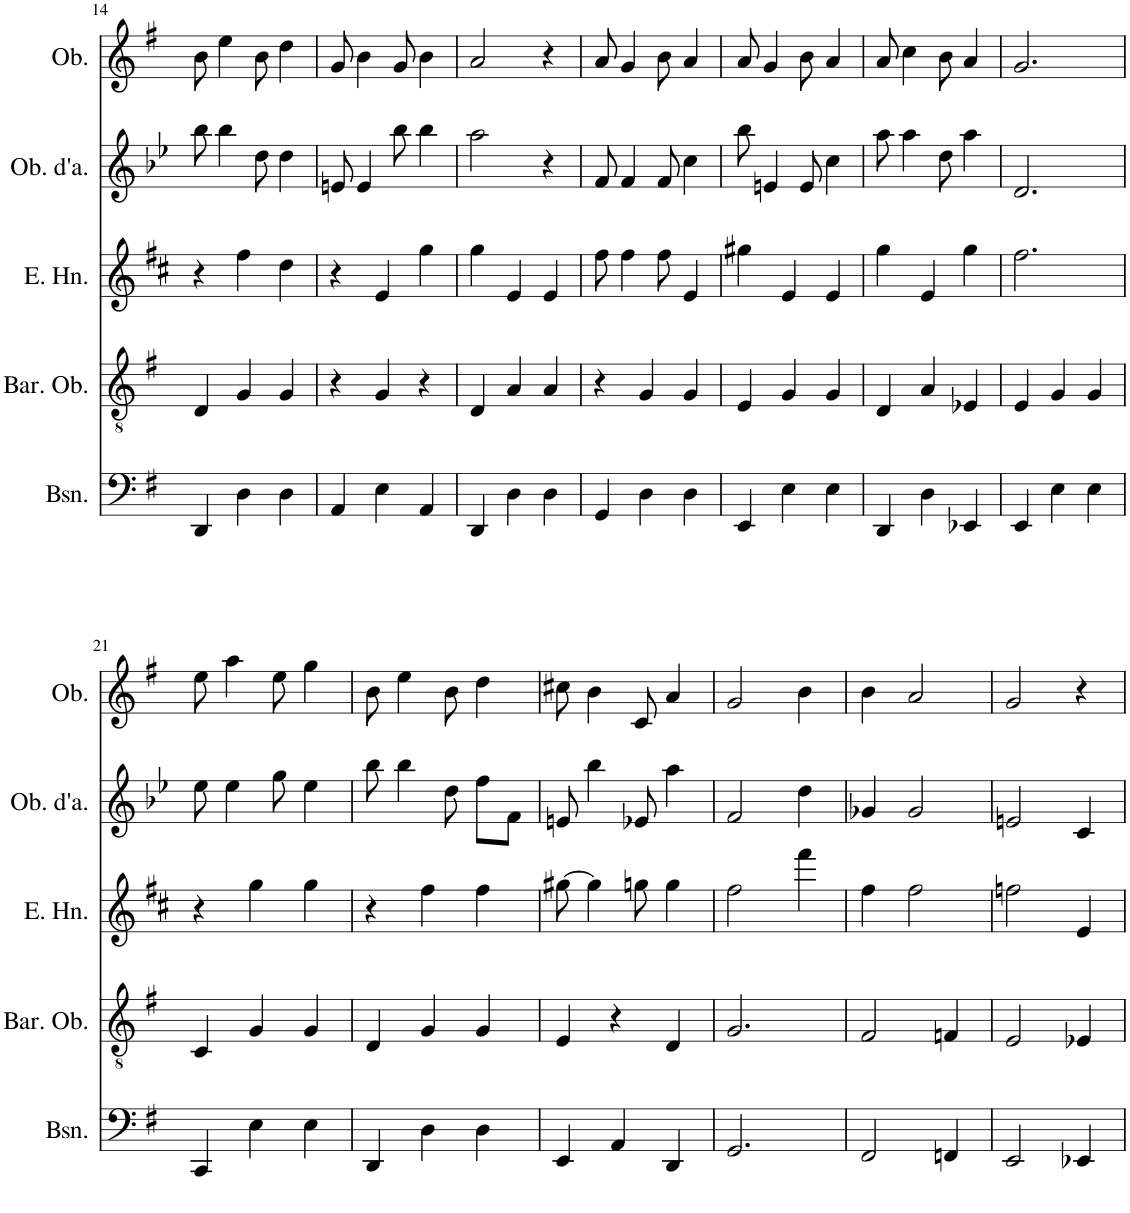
**kern	**kern	**kern	**kern	**kern
*part5	*part4	*part3	*part2	*part1
*staff5	*staff4	*staff3	*staff2	*staff1
*I"Bassoon	*I"Baritone Oboe	*I"English Horn	*I"Oboe d'amore	*I"Oboe
*I'Bsn.	*I'Bar. Ob.	*I'E. Hn.	*I'Ob. d'a.	*I'Ob.
!!LO:PB:g=z
*clefF4	*clefGv2	*clefG2	*clefG2	*clefG2
*	*	*Trd4c7	*Trd2c3	*
*k[f#]	*k[f#]	*k[f#c#]	*k[b-e-]	*k[f#]
*M3/4	*M3/4	*M3/4	*M3/4	*M3/4
=14	=14	=14	=14	=14
4DD/	4D/	4r	8bb-\	8b\
.	.	.	4bb-\	4ee\
4D\	4G/	4ff#\	.	.
.	.	.	8dd\	8b\
4D\	4G/	4dd\	4dd\	4dd\
=15	=15	=15	=15	=15
4AA/	4r	4r	8en/	8g/
.	.	.	4e/	4b\
4E\	4G/	4e/	.	.
.	.	.	8bb-\	8g/
4AA/	4r	4gg\	4bb-\	4b\
=16	=16	=16	=16	=16
4DD/	4D/	4gg\	2aa\	2a/
4D\	4A/	4e/	.	.
4D\	4A/	4e/	4r	4r
=17	=17	=17	=17	=17
4GG/	4r	8ff#\	8f/	8a/
.	.	4ff#\	4f/	4g/
4D\	4G/	.	.	.
.	.	8ff#\	8f/	8b\
4D\	4G/	4e/	4cc\	4a/
=18	=18	=18	=18	=18
4EE/	4E/	4gg#X\	8bb-\	8a/
.	.	.	4en/	4g/
4E\	4G/	4e/	.	.
.	.	.	8e/	8b\
4E\	4G/	4e/	4cc\	4a/
=19	=19	=19	=19	=19
4DD/	4D/	4gg\	8aa\	8a/
.	.	.	4aa\	4cc\
4D\	4A/	4e/	.	.
.	.	.	8dd\	8b\
4EE-X/	4E-X/	4gg\	4aa\	4a/
=20	=20	=20	=20	=20
4EE/	4E/	2.ff#\	2.d/	2.g/
4E\	4G/	.	.	.
4E\	4G/	.	.	.
!!LO:LB:g=z
=21	=21	=21	=21	=21
4CC/	4C/	4r	8ee-\	8ee\
.	.	.	4ee-\	4aa\
4E\	4G/	4gg\	.	.
.	.	.	8gg\	8ee\
4E\	4G/	4gg\	4ee-\	4gg\
=22	=22	=22	=22	=22
4DD/	4D/	4r	8bb-\	8b\
.	.	.	4bb-\	4ee\
4D\	4G/	4ff#\	.	.
.	.	.	8dd\	8b\
4D\	4G/	4ff#\	8ff\L	4dd\
.	.	.	8f\J	.
=23	=23	=23	=23	=23
4EE/	4E/	[8gg#X\	8en/	8cc#X\
.	.	4gg#\]	4bb-\	4b\
4AA/	4r	.	.	.
.	.	8ggn\	8e-X/	8c/
4DD/	4D/	4gg\	4aa\	4a/
=24	=24	=24	=24	=24
2.GG/	2.G/	2ff#\	2f/	2g/
.	.	4fff#\	4dd\	4b\
=25	=25	=25	=25	=25
2FF#/	2F#/	4ff#\	4g-X/	4b\
.	.	2ff#\	2g-/	2a/
4FFn/	4Fn/	.	.	.
=26	=26	=26	=26	=26
2EE/	2E/	2ffn\	2en/	2g/
4EE-X/	4E-X/	4e/	4c/	4r
=	=	=	=	=
*-	*-	*-	*-	*-
